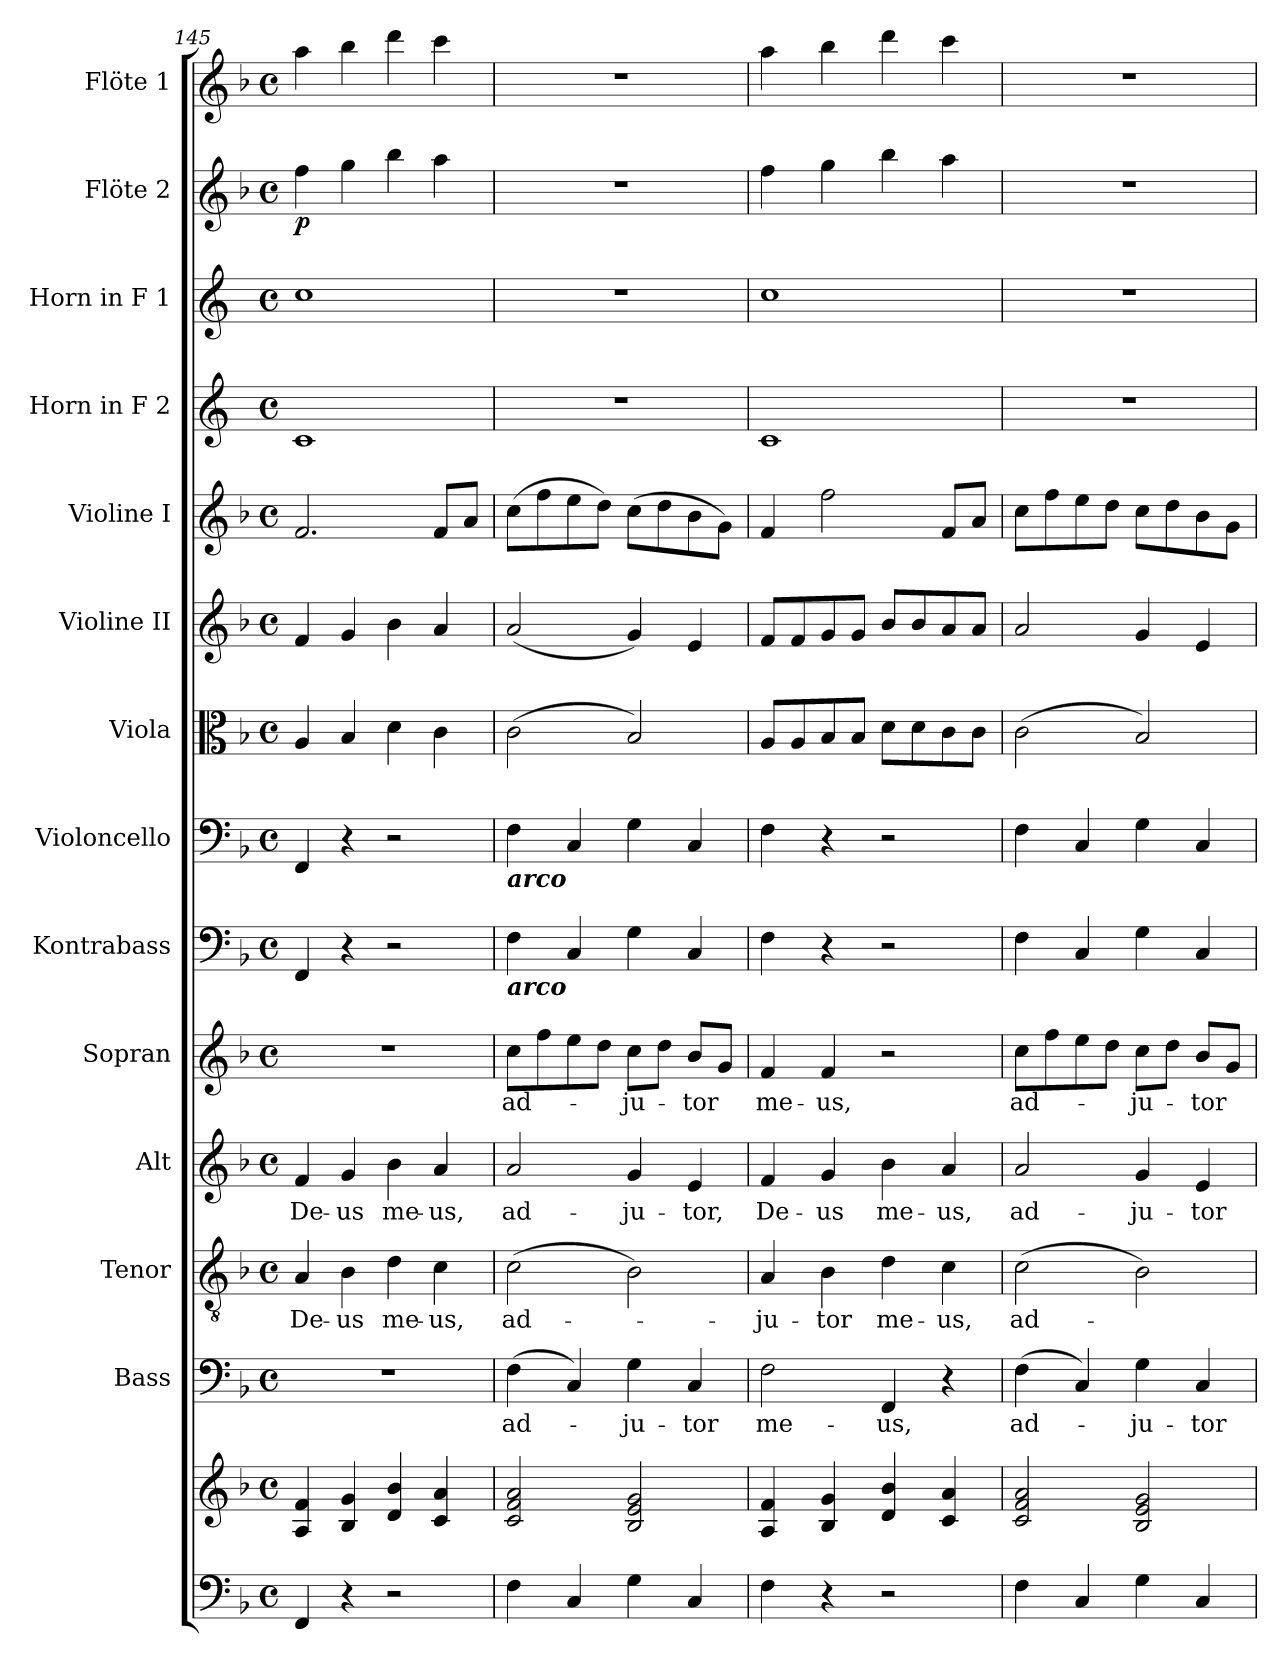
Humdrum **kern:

**kern	**kern	**kern	**text	**kern	**text	**kern	**text	**kern	**text	**kern	**kern	**kern	**kern	**kern	**kern	**kern	**kern	**dynam	**kern
*part14	*part14	*part13	*part13	*part12	*part12	*part11	*part11	*part10	*part10	*part9	*part8	*part7	*part6	*part5	*part4	*part3	*part2	*part2	*part1
*staff15	*staff14	*staff13	*staff13	*staff12	*staff12	*staff11	*staff11	*staff10	*staff10	*staff9	*staff8	*staff7	*staff6	*staff5	*staff4	*staff3	*staff2	*staff2	*staff1
*	*	*I"Bass	*	*I"Tenor	*	*I"Alt	*	*I"Sopran	*	*I"Kontrabass	*I"Violoncello	*I"Viola	*I"Violine II	*I"Violine I	*I"Horn in F 2	*I"Horn in F 1	*I"Flöte 2	*	*I"Flöte 1
*	*	*I'B.	*	*I'T.	*	*I'A.	*	*I'S.	*	*I'Kb.	*I'Vc.	*I'Vla.	*I'Vl. II	*I'Vl. I	*	*	*I'Fl. 2	*	*I'Fl. 1
*clefF4	*clefG2	*clefF4	*	*clefGv2	*	*clefG2	*	*clefG2	*	*clefF4	*clefF4	*clefC3	*clefG2	*clefG2	*clefG2	*clefG2	*clefG2	*	*clefG2
*	*	*	*	*	*	*	*	*	*	*ITrd7c12	*	*	*	*	*ITrd4c7	*ITrd4c7	*	*	*
*k[b-]	*k[b-]	*k[b-]	*	*k[b-]	*	*k[b-]	*	*k[b-]	*	*k[b-]	*k[b-]	*k[b-]	*k[b-]	*k[b-]	*k[b-]	*k[b-]	*k[b-]	*	*k[b-]
*F:	*F:	*F:	*	*F:	*	*F:	*	*F:	*	*F:	*F:	*F:	*F:	*F:	*F:	*F:	*F:	*	*F:
*M4/4	*M4/4	*M4/4	*	*M4/4	*	*M4/4	*	*M4/4	*	*M4/4	*M4/4	*M4/4	*M4/4	*M4/4	*M4/4	*M4/4	*M4/4	*	*M4/4
*met(c)	*met(c)	*met(c)	*	*met(c)	*	*met(c)	*	*met(c)	*	*met(c)	*met(c)	*met(c)	*met(c)	*met(c)	*met(c)	*met(c)	*met(c)	*	*met(c)
=145	=145	=145	=145	=145	=145	=145	=145	=145	=145	=145	=145	=145	=145	=145	=145	=145	=145	=145	=145
!	!	!	!	!	!LO:LY:b	!	!LO:LY:b	!	!	!	!	!	!	!	!	!	!	!LO:DY:b	!
4FF/	4A/ 4f/	1r	.	4A/	De-	4f/	De-	1r	.	4FFF/	4FF/	4A/	4f/	2.f/	1F	1f	4ff\	p	4aa\
!	!	!	!	!	!LO:LY:b	!	!LO:LY:b	!	!	!	!	!	!	!	!	!	!	!	!
4r	4B-/ 4g/	.	.	4B-\	-us	4g/	-us	.	.	4r	4r	4B-/	4g/	.	.	.	4gg\	.	4bb-\
!	!	!	!	!	!LO:LY:b	!	!LO:LY:b	!	!	!	!	!	!	!	!	!	!	!	!
2r	4d/ 4b-/	.	.	4d\	me-	4b-\	me-	.	.	2r	2r	4d\	4b-\	.	.	.	4bb-\	.	4ddd\
!	!	!	!	!	!LO:LY:b	!	!LO:LY:b	!	!	!	!	!	!	!	!	!	!	!	!
.	4c/ 4a/	.	.	4c\	-us,	4a/	-us,	.	.	.	.	4c\	4a/	8f/L	.	.	4aa\	.	4ccc\
.	.	.	.	.	.	.	.	.	.	.	.	.	.	8a/J	.	.	.	.	.
=146	=146	=146	=146	=146	=146	=146	=146	=146	=146	=146	=146	=146	=146	=146	=146	=146	=146	=146	=146
!	!	!	!	!	!	!	!	!	!	!	!LO:TX:b:Bi:t=arco	!	!	!	!	!	!	!	!
!	!	!	!	!	!	!	!	!	!	!LO:TX:b:Bi:t=arco	!	!	!	!	!	!	!	!	!
!	!	!	!LO:LY:b	!	!LO:LY:b	!	!LO:LY:b	!	!LO:LY:b	!	!	!	!	!	!	!	!	!	!
4F\	2c/ 2f/ 2a/	(>4F\	ad-	(>2c\	ad-	2a/	ad-	8cc\L	ad-	4FF\	4F\	(>2c\	(<2a/	(>8cc\L	1r	1r	1r	.	1r
.	.	.	.	.	.	.	.	8ff\	.	.	.	.	.	8ff\	.	.	.	.	.
4C/	.	4C/)	.	.	.	.	.	8ee\	.	4CC/	4C/	.	.	8ee\	.	.	.	.	.
.	.	.	.	.	.	.	.	8dd\J	.	.	.	.	.	8dd\J)	.	.	.	.	.
!	!	!	!LO:LY:b	!	!	!	!LO:LY:b	!	!LO:LY:b	!	!	!	!	!	!	!	!	!	!
4G\	2B-/ 2e/ 2g/	4G\	-ju-	2B-\)	.	4g/	-ju-	8cc\L	-ju-	4GG\	4G\	2B-/)	4g/)	(>8cc\L	.	.	.	.	.
.	.	.	.	.	.	.	.	8dd\J	.	.	.	.	.	8dd\	.	.	.	.	.
!	!	!	!LO:LY:b	!	!	!	!LO:LY:b	!	!LO:LY:b	!	!	!	!	!	!	!	!	!	!
4C/	.	4C/	-tor	.	.	4e/	-tor,	8b-/L	-tor	4CC/	4C/	.	4e/	8b-\	.	.	.	.	.
.	.	.	.	.	.	.	.	8g/J	.	.	.	.	.	8g\J)	.	.	.	.	.
=147	=147	=147	=147	=147	=147	=147	=147	=147	=147	=147	=147	=147	=147	=147	=147	=147	=147	=147	=147
!	!	!	!LO:LY:b	!	!LO:LY:b	!	!LO:LY:b	!	!LO:LY:b	!	!	!	!	!	!	!	!	!	!
4F\	4A/ 4f/	2F\	me-	4A/	-ju-	4f/	De-	4f/	me-	4FF\	4F\	8A/L	8f/L	4f/	1F	1f	4ff\	.	4aa\
.	.	.	.	.	.	.	.	.	.	.	.	8A/	8f/	.	.	.	.	.	.
!	!	!	!	!	!LO:LY:b	!	!LO:LY:b	!	!LO:LY:b	!	!	!	!	!	!	!	!	!	!
4r	4B-/ 4g/	.	.	4B-\	-tor	4g/	-us	4f/	-us,	4r	4r	8B-/	8g/	2ff\	.	.	4gg\	.	4bb-\
.	.	.	.	.	.	.	.	.	.	.	.	8B-/J	8g/J	.	.	.	.	.	.
!	!	!	!LO:LY:b	!	!LO:LY:b	!	!LO:LY:b	!	!	!	!	!	!	!	!	!	!	!	!
2r	4d/ 4b-/	4FF/	-us,	4d\	me-	4b-\	me-	2r	.	2r	2r	8d\L	8b-/L	.	.	.	4bb-\	.	4ddd\
.	.	.	.	.	.	.	.	.	.	.	.	8d\	8b-/	.	.	.	.	.	.
!	!	!	!	!	!LO:LY:b	!	!LO:LY:b	!	!	!	!	!	!	!	!	!	!	!	!
.	4c/ 4a/	4r	.	4c\	-us,	4a/	-us,	.	.	.	.	8c\	8a/	8f/L	.	.	4aa\	.	4ccc\
.	.	.	.	.	.	.	.	.	.	.	.	8c\J	8a/J	8a/J	.	.	.	.	.
=148	=148	=148	=148	=148	=148	=148	=148	=148	=148	=148	=148	=148	=148	=148	=148	=148	=148	=148	=148
!	!	!	!LO:LY:b	!	!LO:LY:b	!	!LO:LY:b	!	!LO:LY:b	!	!	!	!	!	!	!	!	!	!
4F\	2c/ 2f/ 2a/	(>4F\	ad-	(>2c\	ad-	2a/	ad-	8cc\L	ad-	4FF\	4F\	(>2c\	2a/	8cc\L	1r	1r	1r	.	1r
.	.	.	.	.	.	.	.	8ff\	.	.	.	.	.	8ff\	.	.	.	.	.
4C/	.	4C/)	.	.	.	.	.	8ee\	.	4CC/	4C/	.	.	8ee\	.	.	.	.	.
.	.	.	.	.	.	.	.	8dd\J	.	.	.	.	.	8dd\J	.	.	.	.	.
!	!	!	!LO:LY:b	!	!	!	!LO:LY:b	!	!LO:LY:b	!	!	!	!	!	!	!	!	!	!
4G\	2B-/ 2e/ 2g/	4G\	-ju-	2B-\)	.	4g/	-ju-	8cc\L	-ju-	4GG\	4G\	2B-/)	4g/	8cc\L	.	.	.	.	.
.	.	.	.	.	.	.	.	8dd\J	.	.	.	.	.	8dd\	.	.	.	.	.
!	!	!	!LO:LY:b	!	!	!	!LO:LY:b	!	!LO:LY:b	!	!	!	!	!	!	!	!	!	!
4C/	.	4C/	-tor	.	.	4e/	-tor	8b-/L	-tor	4CC/	4C/	.	4e/	8b-\	.	.	.	.	.
.	.	.	.	.	.	.	.	8g/J	.	.	.	.	.	8g\J	.	.	.	.	.
=	=	=	=	=	=	=	=	=	=	=	=	=	=	=	=	=	=	=	=
*-	*-	*-	*-	*-	*-	*-	*-	*-	*-	*-	*-	*-	*-	*-	*-	*-	*-	*-	*-
